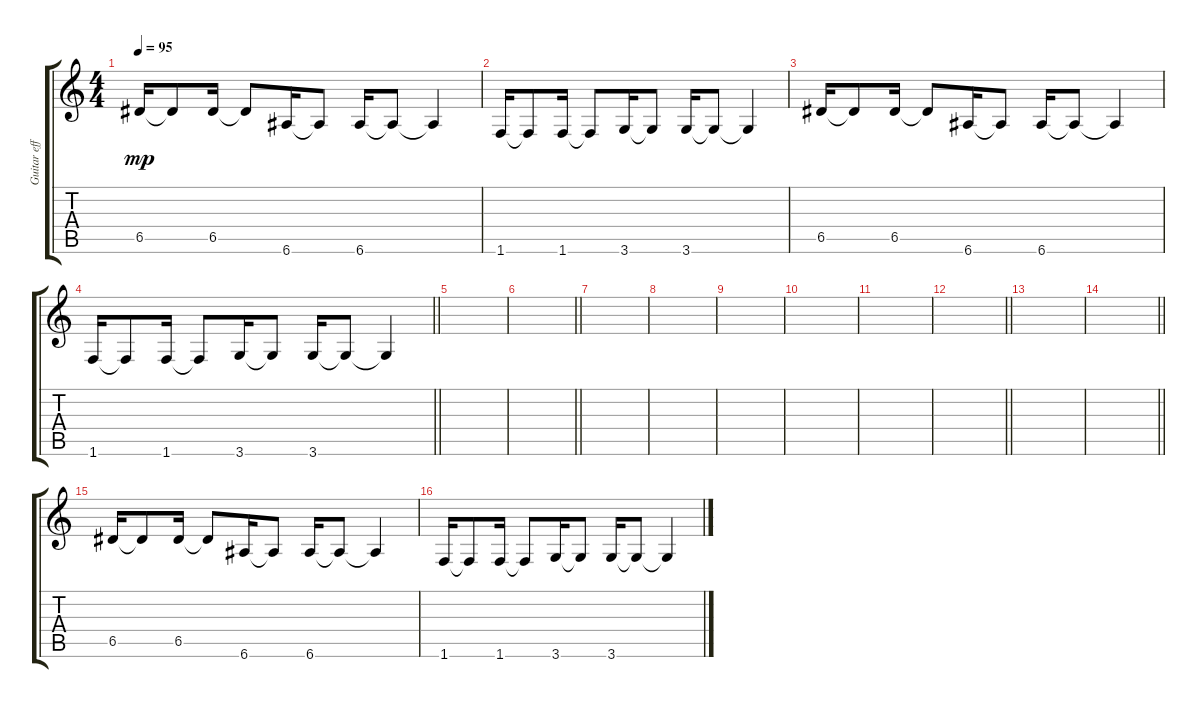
\track ("Guitar effect 2" "Guitar eff") {instrument overdrivenguitar}
\staff {score tabs}
\tuning (E4 B3 G3 D3 A2 E2) {hide}
\ts (4 4)
\tempo 95
\clef g2
\ks c
6.5.16{dy mp volume 2 instrument overdrivenguitar} 6.5{t}.8 6.5.16 6.5{t}.8 6.6.16 6.6{t}.8 6.6.16 6.6{t}.8 6.6{t}.4 |
1.6.16 1.6{t}.8 1.6.16 1.6{t}.8 3.6.16 3.6{t}.8 3.6.16 3.6{t}.8 3.6{t}.4 |
6.5.16{volume 2 instrument overdrivenguitar} 6.5{t}.8 6.5.16 6.5{t}.8 6.6.16 6.6{t}.8 6.6.16 6.6{t}.8 6.6{t}.4 |
\barLineRight lightlight
1.6.16 1.6{t}.8 1.6.16 1.6{t}.8 3.6.16 3.6{t}.8 3.6.16 3.6{t}.8 3.6{t}.4 |
|
\barLineRight lightlight
|
|
|
|
|
|
\barLineRight lightlight
|
|
\barLineRight lightlight
|
6.5.16{volume 2 instrument overdrivenguitar} 6.5{t}.8 6.5.16 6.5{t}.8 6.6.16 6.6{t}.8 6.6.16 6.6{t}.8 6.6{t}.4 |
1.6.16 1.6{t}.8 1.6.16 1.6{t}.8 3.6.16 3.6{t}.8 3.6.16 3.6{t}.8 3.6{t}.4
